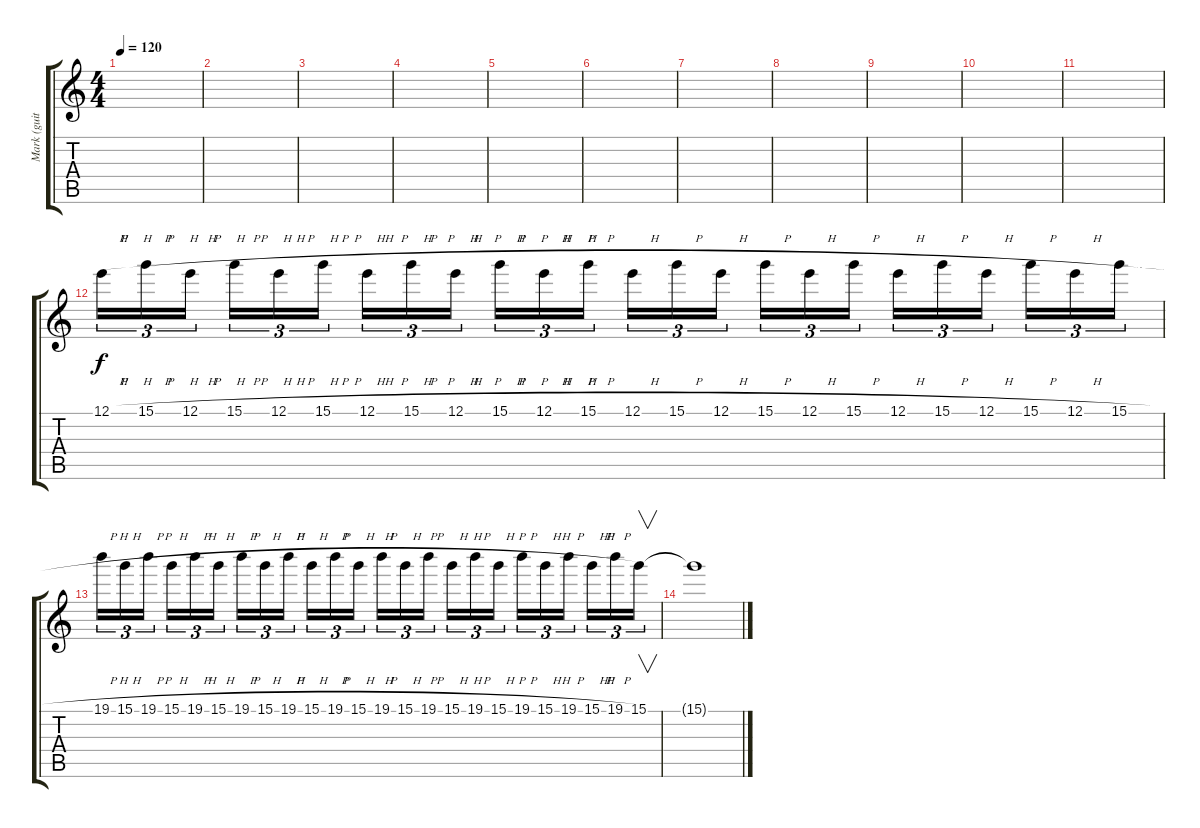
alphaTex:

\track ("Mark (guitar)" "Mark (guit") {instrument overdrivenguitar}
\staff {score tabs}
\tuning (E4 B3 G3 D3 A2 E2) {hide}
\ts (4 4)
\tempo 120
\clef g2
\ks c
|
|
|
|
|
|
|
|
|
|
|
12.1{h}.16{tu (3 2)} 15.1{h}.16{tu (3 2)} 12.1{h}.16{tu (3 2)} 15.1{h}.16{tu (3 2)} 12.1{h}.16{tu (3 2)} 15.1{h}.16{tu (3 2)} 12.1{h}.16{tu (3 2)} 15.1{h}.16{tu (3 2)} 12.1{h}.16{tu (3 2)} 15.1{h}.16{tu (3 2)} 12.1{h}.16{tu (3 2)} 15.1{h}.16{tu (3 2)} 12.1{h}.16{tu (3 2)} 15.1{h}.16{tu (3 2)} 12.1{h}.16{tu (3 2)} 15.1{h}.16{tu (3 2)} 12.1{h}.16{tu (3 2)} 15.1{h}.16{tu (3 2)} 12.1{h}.16{tu (3 2)} 15.1{h}.16{tu (3 2)} 12.1{h}.16{tu (3 2)} 15.1{h}.16{tu (3 2)} 12.1{h}.16{tu (3 2)} 15.1{h}.16{tu (3 2)} |
19.1{h}.16{tu (3 2)} 15.1{h}.16{tu (3 2)} 19.1{h}.16{tu (3 2)} 15.1{h}.16{tu (3 2)} 19.1{h}.16{tu (3 2)} 15.1{h}.16{tu (3 2)} 19.1{h}.16{tu (3 2)} 15.1{h}.16{tu (3 2)} 19.1{h}.16{tu (3 2)} 15.1{h}.16{tu (3 2)} 19.1{h}.16{tu (3 2)} 15.1{h}.16{tu (3 2)} 19.1{h}.16{tu (3 2)} 15.1{h}.16{tu (3 2)} 19.1{h}.16{tu (3 2)} 15.1{h}.16{tu (3 2)} 19.1{h}.16{tu (3 2)} 15.1{h}.16{tu (3 2)} 19.1{h}.16{tu (3 2)} 15.1{h}.16{tu (3 2)} 19.1{h}.16{tu (3 2)} 15.1{h}.16{tu (3 2)} 19.1{h}.16{tu (3 2)} 15.1.16{v tu (3 2)} |
15.1{t}.1
